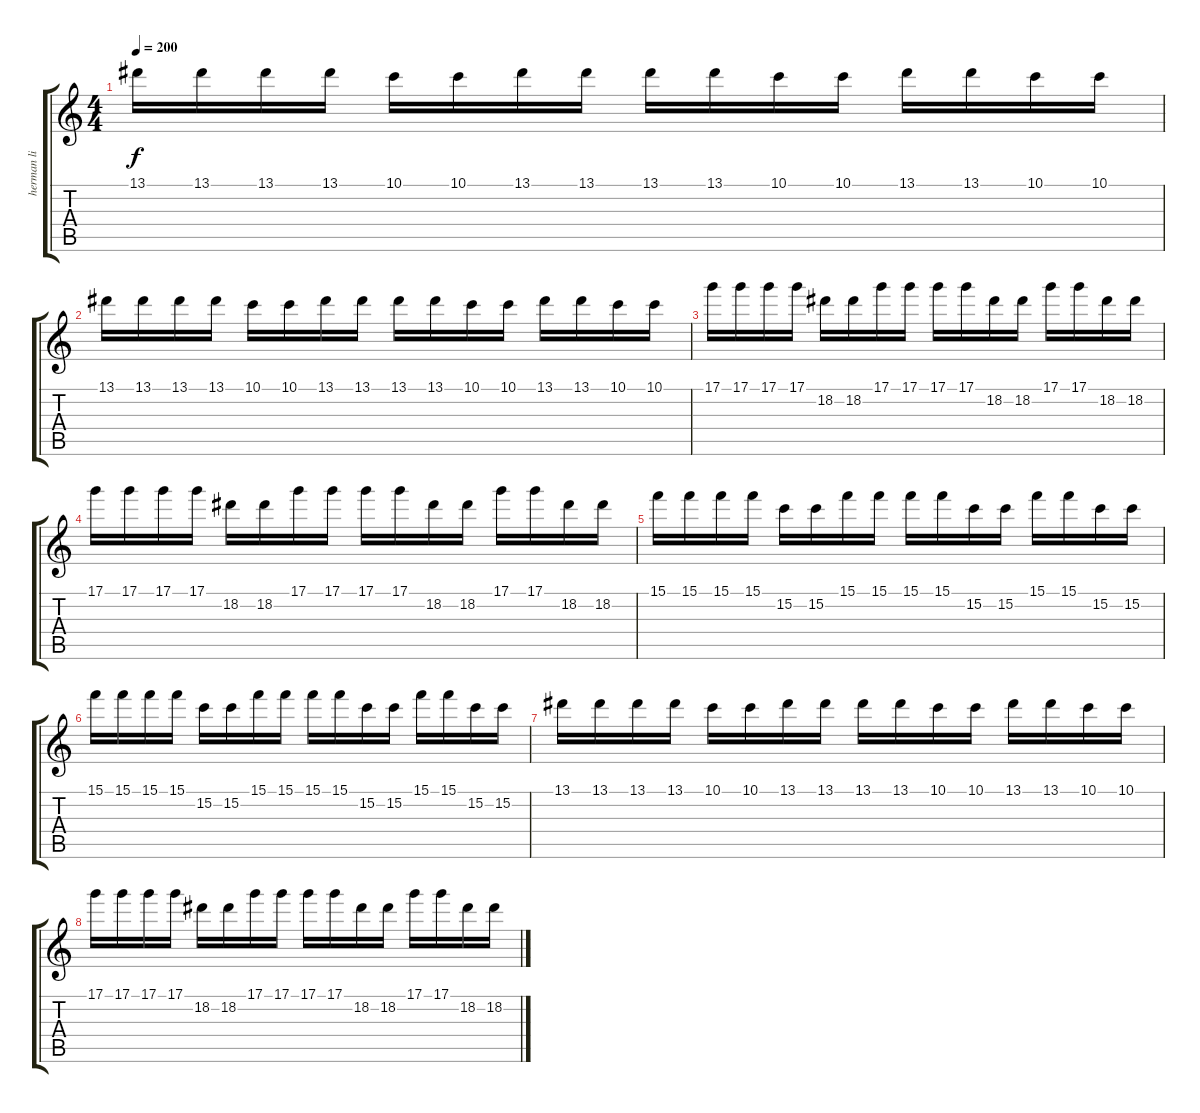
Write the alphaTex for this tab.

\track ("herman li lead" "herman li ") {instrument distortionguitar}
\staff {score tabs}
\tuning (D4 A3 F3 C3 G2 D2) {hide}
\ts (4 4)
\section ("" "")
\tempo 200
\clef g2
\ks aminor
13.1.16{dy f} 13.1.16 13.1.16 13.1.16 10.1.16 10.1.16 13.1.16 13.1.16 13.1.16 13.1.16 10.1.16 10.1.16 13.1.16 13.1.16 10.1.16 10.1.16 |
13.1.16 13.1.16 13.1.16 13.1.16 10.1.16 10.1.16 13.1.16 13.1.16 13.1.16 13.1.16 10.1.16 10.1.16 13.1.16 13.1.16 10.1.16 10.1.16 |
17.1.16 17.1.16 17.1.16 17.1.16 18.2.16 18.2.16 17.1.16 17.1.16 17.1.16 17.1.16 18.2.16 18.2.16 17.1.16 17.1.16 18.2.16 18.2.16 |
17.1.16 17.1.16 17.1.16 17.1.16 18.2.16 18.2.16 17.1.16 17.1.16 17.1.16 17.1.16 18.2.16 18.2.16 17.1.16 17.1.16 18.2.16 18.2.16 |
15.1.16 15.1.16 15.1.16 15.1.16 15.2.16 15.2.16 15.1.16 15.1.16 15.1.16 15.1.16 15.2.16 15.2.16 15.1.16 15.1.16 15.2.16 15.2.16 |
15.1.16 15.1.16 15.1.16 15.1.16 15.2.16 15.2.16 15.1.16 15.1.16 15.1.16 15.1.16 15.2.16 15.2.16 15.1.16 15.1.16 15.2.16 15.2.16 |
13.1.16 13.1.16 13.1.16 13.1.16 10.1.16 10.1.16 13.1.16 13.1.16 13.1.16 13.1.16 10.1.16 10.1.16 13.1.16 13.1.16 10.1.16 10.1.16 |
17.1.16 17.1.16 17.1.16 17.1.16 18.2.16 18.2.16 17.1.16 17.1.16 17.1.16 17.1.16 18.2.16 18.2.16 17.1.16 17.1.16 18.2.16 18.2.16
